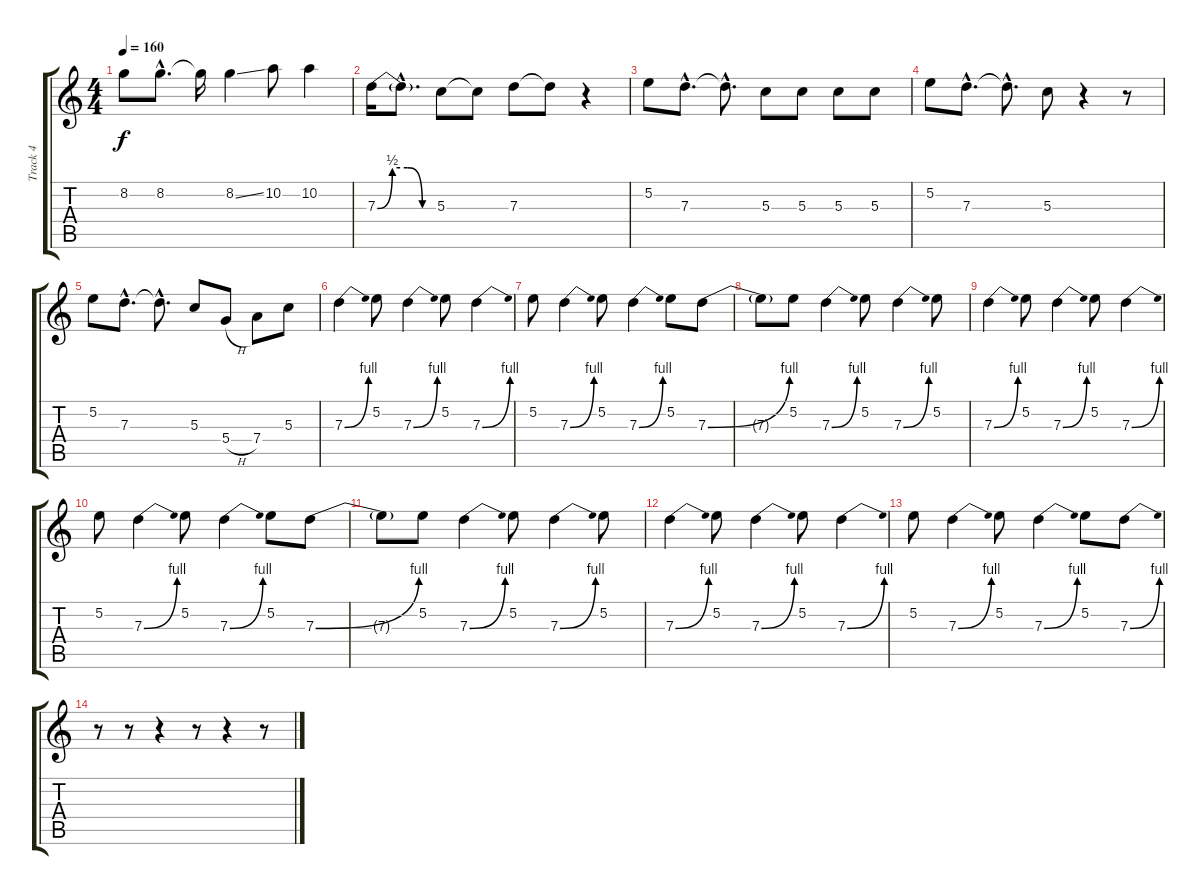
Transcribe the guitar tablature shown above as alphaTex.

\track ("Track 4" "Track 4") {instrument acousticguitarsteel}
\staff {score tabs}
\tuning (E4 B3 G3 D3 A2 E2) {hide}
\ts (4 4)
\tempo 160
\clef g2
\ks c
8.2.8{dy f} 8.2{hac}.8{d} 8.2{t}.16 8.2{ss}.4 10.2.8 10.2.4 |
7.3{be (custom 0 0 15 2 30 2 45 0 60 0)}.16 7.3{hac t}.8{d} 5.3.8 5.3{t}.8 7.3.8 7.3{t}.8 r.4 |
5.2.8 7.3{hac}.8{d} 7.3{hac t}.8{d} 5.3.8 5.3.8 5.3.8 5.3.8 |
5.2.8 7.3{hac}.8{d} 7.3{hac t}.8{d} 5.3.8 r.4 r.8 |
5.2.8 7.3{hac}.8{d} 7.3{hac t}.8{d} 5.3.8 5.4{h}.8 7.4.8 5.3.8 |
7.3{be (bend 0 0 60 4)}.4 5.2.8 7.3{be (bend 0 0 60 4)}.4 5.2.8 7.3{be (bend 0 0 60 4)}.4 |
5.2.8 7.3{be (bend 0 0 60 4)}.4 5.2.8 7.3{be (bend 0 0 60 4)}.4 5.2.8 7.3{be (bend 0 0 60 4)}.8 |
7.3{t}.8 5.2.8 7.3{be (bend 0 0 60 4)}.4 5.2.8 7.3{be (bend 0 0 60 4)}.4 5.2.8 |
7.3{be (bend 0 0 60 4)}.4 5.2.8 7.3{be (bend 0 0 60 4)}.4 5.2.8 7.3{be (bend 0 0 60 4)}.4 |
5.2.8 7.3{be (bend 0 0 60 4)}.4 5.2.8 7.3{be (bend 0 0 60 4)}.4 5.2.8 7.3{be (bend 0 0 60 4)}.8 |
7.3{t}.8 5.2.8 7.3{be (bend 0 0 60 4)}.4 5.2.8 7.3{be (bend 0 0 60 4)}.4 5.2.8 |
7.3{be (bend 0 0 60 4)}.4 5.2.8 7.3{be (bend 0 0 60 4)}.4 5.2.8 7.3{be (bend 0 0 60 4)}.4 |
5.2.8 7.3{be (bend 0 0 60 4)}.4 5.2.8 7.3{be (bend 0 0 60 4)}.4 5.2.8 7.3{be (bend 0 0 60 4)}.8 |
r.8 r.8 r.4 r.8 r.4 r.8
